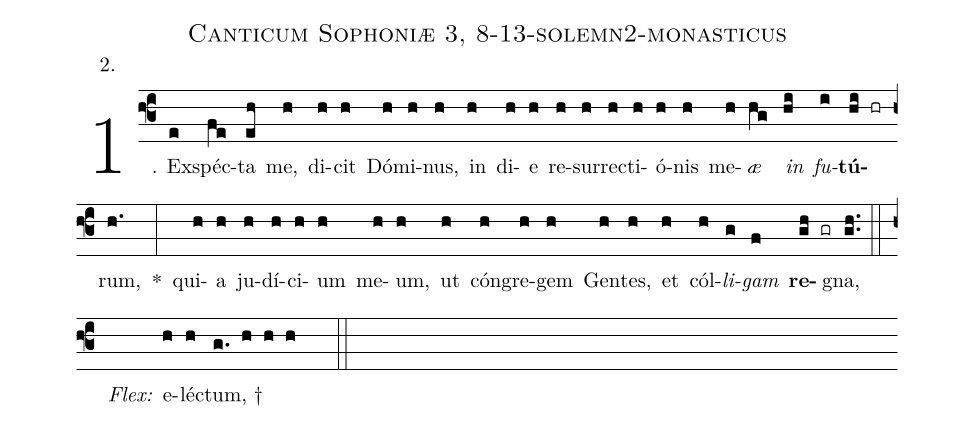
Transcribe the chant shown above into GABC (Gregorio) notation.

name: Canticum Sophoniæ 3, 8-13-solemn2-monasticus;
annotation: 2.;
%%
(f3)1. Ex(e)spéc(fe)ta(eh) me,(h) di(h)cit(h) Dó(h)mi(h)nus,(h) in(h) di(h)e(h) re(h)sur(h)rec(h)ti(h)ó(h)nis(h) me(h)<i>æ</i>(hg) <i>in</i>(hi) <i>fu</i>(i)<b>tú</b>(hi hr)rum,(h.) *(:) qui(h)a(h) ju(h)dí(h)ci(h)um(h) me(h)um,(h) ut(h) cón(h)gre(h)gem(h) Gen(h)tes,(h) et(h) cól(h)<i>li</i>(g)<i>gam</i>(f) <b>re</b>(gh gr)gna,(gh..) (::)
<i>Flex:</i>()  e(h)léc(h)tum, †(g. h h h  ::)
